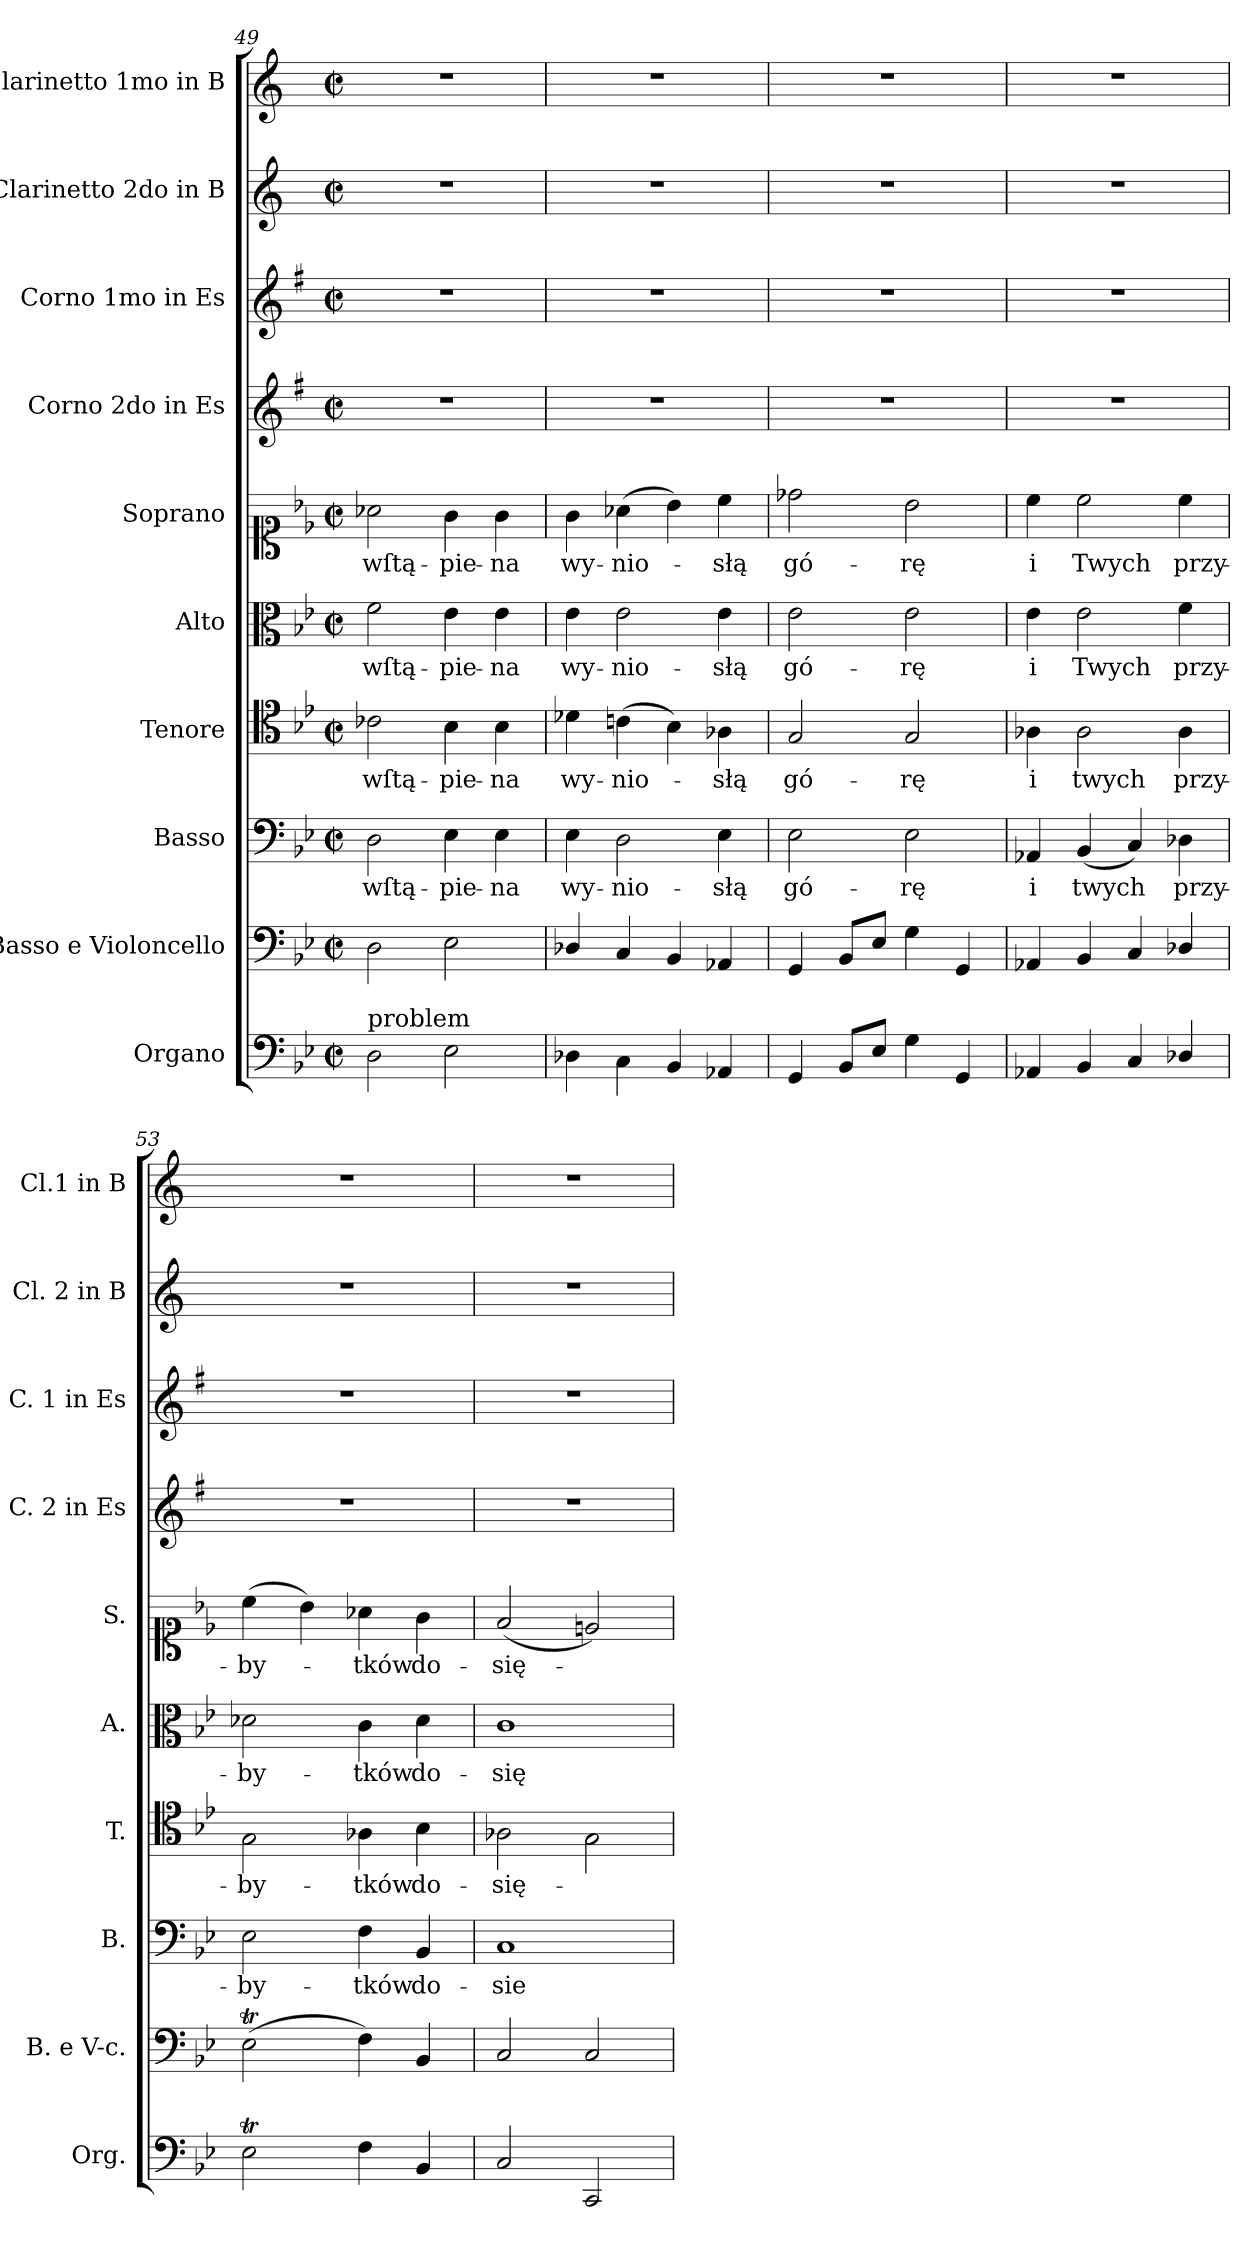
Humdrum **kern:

**kern	**kern	**kern	**text	**kern	**text	**kern	**text	**kern	**text	**kern	**kern	**kern	**kern
*part10	*part9	*part8	*part8	*part7	*part7	*part6	*part6	*part5	*part5	*part4	*part3	*part2	*part1
*staff10	*staff9	*staff8	*staff8	*staff7	*staff7	*staff6	*staff6	*staff5	*staff5	*staff4	*staff3	*staff2	*staff1
*I"Organo	*I"Basso e Violoncello	*I"Basso	*	*I"Tenore	*	*I"Alto	*	*I"Soprano	*	*I"Corno 2do in Es	*I"Corno 1mo in Es	*I"Clarinetto 2do in B	*I"Clarinetto 1mo in B
*I'Org.	*I'B. e V-c.	*I'B.	*	*I'T.	*	*I'A.	*	*I'S.	*	*I'C. 2 in Es	*I'C. 1 in Es	*I'Cl. 2 in B	*I'Cl.1 in B
*clefF4	*clefF4	*clefF4	*	*clefC4	*	*clefC3	*	*clefC1	*	*clefG2	*clefG2	*clefG2	*clefG2
*	*	*	*	*	*	*	*	*	*	*ITrd5c9	*ITrd5c9	*ITrd1c2	*ITrd1c2
*k[b-e-]	*k[b-e-]	*k[b-e-]	*	*k[b-e-]	*	*k[b-e-]	*	*k[b-e-]	*	*k[b-e-]	*k[b-e-]	*k[b-e-]	*k[b-e-]
*M2/2	*M2/2	*M2/2	*	*M2/2	*	*M2/2	*	*M2/2	*	*M2/2	*M2/2	*M2/2	*M2/2
*met(c|)	*met(c|)	*met(c|)	*	*met(c|)	*	*met(c|)	*	*met(c|)	*	*met(c|)	*met(c|)	*met(c|)	*met(c|)
=49	=49	=49	=49	=49	=49	=49	=49	=49	=49	=49	=49	=49	=49
!LO:TX:a:t=problem	!	!	!	!	!	!	!	!	!	!	!	!	!
2D\	2D\	2D\	wſtą-	2c-X\	wſtą-	2f\	wſtą-	2a-X\	wſtą-	1r	1r	1r	1r
2E-\	2E-\	4E-\	-pie-	4B-\	-pie-	4e-\	-pie-	4g\	-pie-	.	.	.	.
.	.	4E-\	-na	4B-\	-na	4e-\	-na	4g\	-na	.	.	.	.
=50	=50	=50	=50	=50	=50	=50	=50	=50	=50	=50	=50	=50	=50
4D-X\	4D-X/	4E-\	wy-	4d-X\	wy-	4e-\	wy-	4g\	wy-	1r	1r	1r	1r
4C\	4C/	2D\	-nio-	(>4cn\	-nio-	2e-\	-nio-	(>4a-X\	-nio-	.	.	.	.
4BB-/	4BB-/	.	.	4B-\)	.	.	.	4b-\)	.	.	.	.	.
4AA-X/	4AA-X/	4E-\	-słą	4A-X\	-słą	4e-\	-słą	4cc\	-słą	.	.	.	.
=51	=51	=51	=51	=51	=51	=51	=51	=51	=51	=51	=51	=51	=51
4GG/	4GG/	2E-\	gó-	2G/	gó-	2e-\	gó-	2dd-X\	gó-	1r	1r	1r	1r
8BB-/L	8BB-/L	.	.	.	.	.	.	.	.	.	.	.	.
8E-/J	8E-/J	.	.	.	.	.	.	.	.	.	.	.	.
4G\	4G\	2E-\	-rę	2G/	-rę	2e-\	-rę	2b-\	-rę	.	.	.	.
4GG/	4GG/	.	.	.	.	.	.	.	.	.	.	.	.
=52	=52	=52	=52	=52	=52	=52	=52	=52	=52	=52	=52	=52	=52
4AA-X/	4AA-X/	4AA-X/	i	4A-X\	i	4e-\	i	4cc\	i	1r	1r	1r	1r
4BB-/	4BB-/	(<4BB-/	twych	2A-\	twych	2e-\	Twych	2cc\	Twych	.	.	.	.
4C/	4C/	4C/)	.	.	.	.	.	.	.	.	.	.	.
4D-X/	4D-X/	4D-X\	przy-	4A-\	przy-	4f\	przy-	4cc\	przy-	.	.	.	.
=53	=53	=53	=53	=53	=53	=53	=53	=53	=53	=53	=53	=53	=53
2E-T\	(>2E-T\	2E-\	-by-	2G\	-by-	2d-X\	-by-	(>4cc\	-by-	1r	1r	1r	1r
.	.	.	.	.	.	.	.	4b-\)	.	.	.	.	.
4F\	4F\)	4F\	-tków	4A-X\	-tków	4c\	-tków	4a-X\	-tków	.	.	.	.
4BB-/	4BB-/	4BB-/	do-	4B-\	do-	4d-\	do-	4g\	do-	.	.	.	.
=54	=54	=54	=54	=54	=54	=54	=54	=54	=54	=54	=54	=54	=54
2C/	2C/	1C	-sie-	2A-X\	-się-	1c	-się-	(<2f/	-się-	1r	1r	1r	1r
2CC/	2C/	.	.	2G\	.	.	.	2en/)	.	.	.	.	.
=	=	=	=	=	=	=	=	=	=	=	=	=	=
*-	*-	*-	*-	*-	*-	*-	*-	*-	*-	*-	*-	*-	*-
